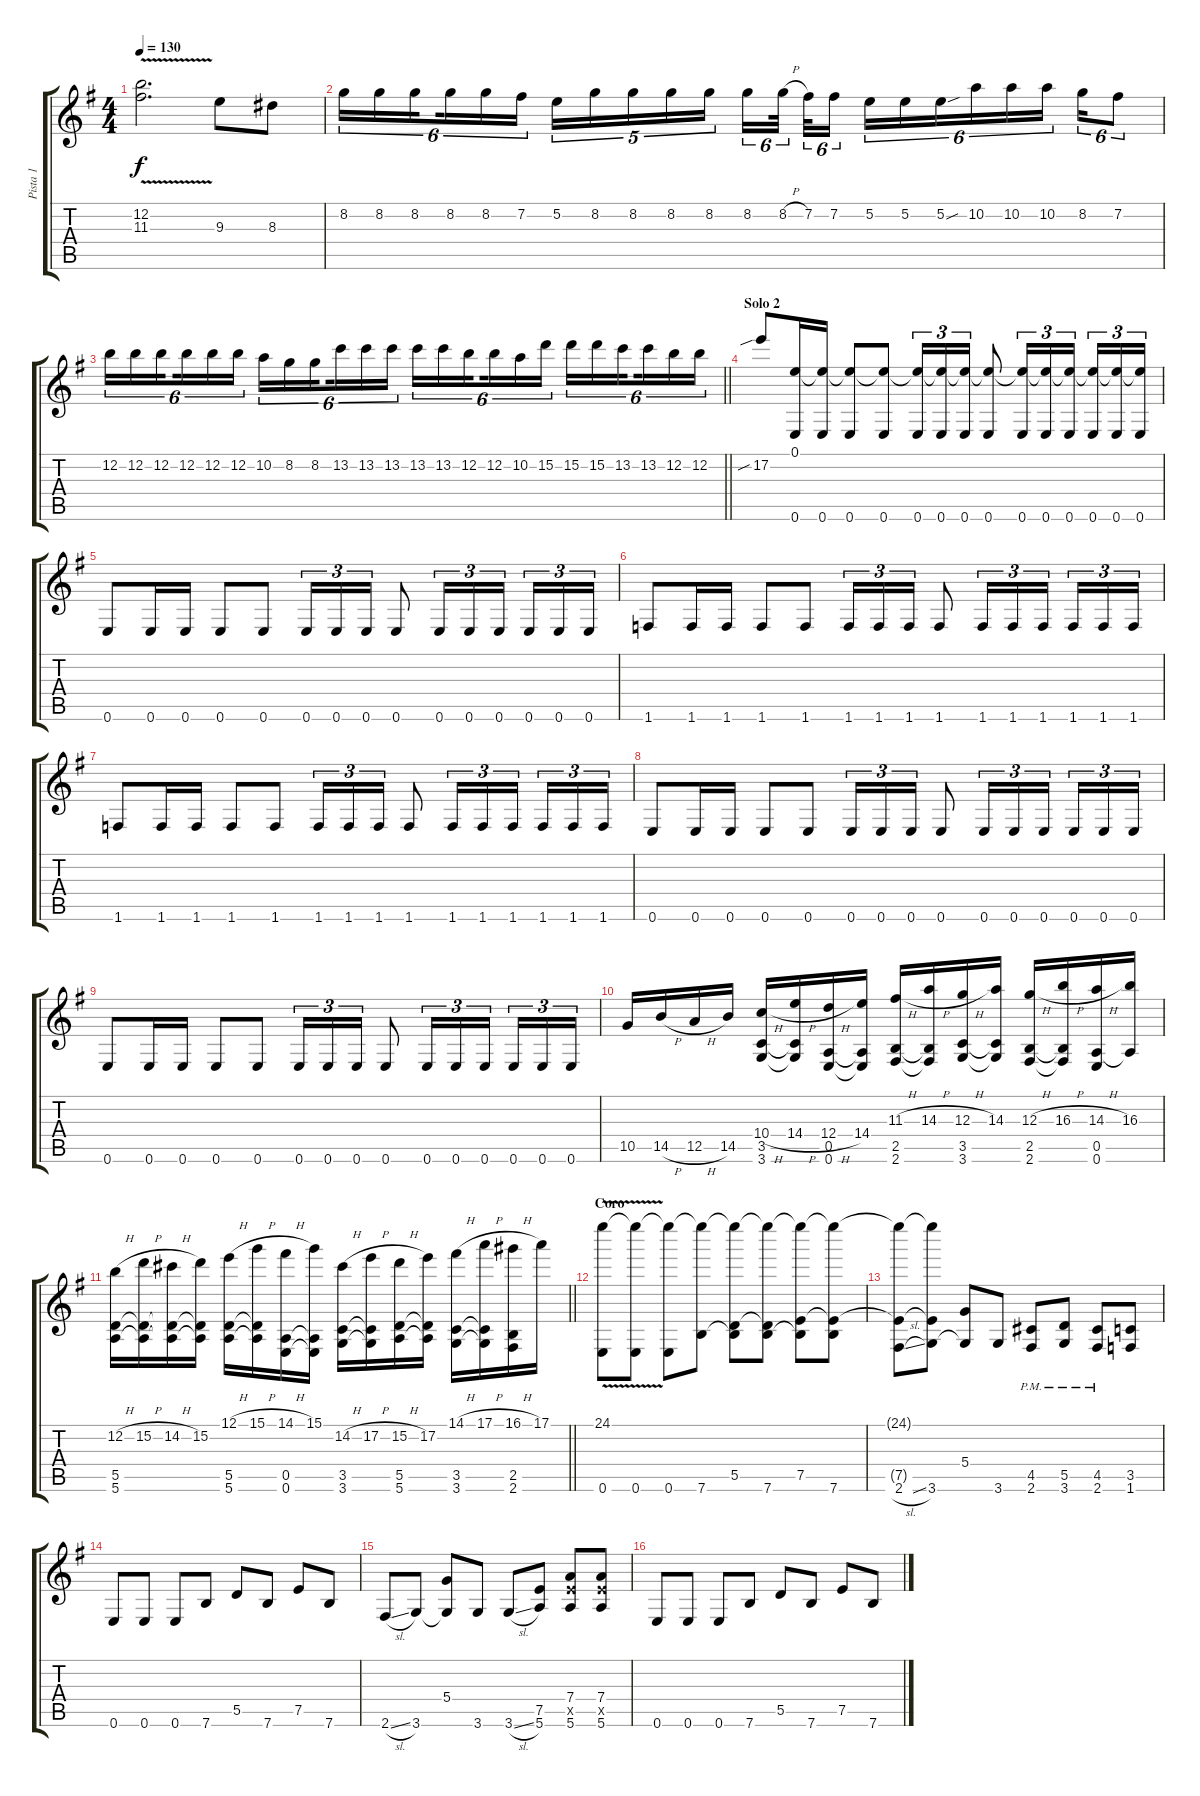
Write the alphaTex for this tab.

\track ("Pista 1" "Pista 1") {instrument distortionguitar}
\staff {score tabs}
\tuning (E4 B3 G3 D3 A2 E2) {hide}
\ts (4 4)
\tempo 130
\clef g2
\ks g
(12.2{v} 11.3{v}).2{d dy f} 9.3.8 8.3.8 |
8.2.16{tu (6 4)} 8.2.16{tu (6 4)} 8.2.16{tu (6 4) beam splitsecondary} 8.2.16{tu (6 4)} 8.2.16{tu (6 4)} 7.2.16{tu (6 4)} 5.2.16{tu (5 4)} 8.2.16{tu (5 4)} 8.2.16{tu (5 4)} 8.2.16{tu (5 4)} 8.2.16{tu (5 4)} 8.2.16{tu (6 4)} 8.2{h}.32{tu (6 4) beam splitsecondary} 7.2.32{tu (6 4)} 7.2.16{tu (6 4) beam splitsecondary} 5.2.16{tu (6 4)} 5.2.16{tu (6 4)} 5.2{sou}.16{tu (6 4)} 10.2.16{tu (6 4)} 10.2.16{tu (6 4)} 10.2.16{tu (6 4) beam splitsecondary} 8.2.16{tu (6 4)} 7.2.8{tu (6 4)} |
\barLineRight lightlight
12.2.16{tu (6 4)} 12.2.16{tu (6 4)} 12.2.16{tu (6 4) beam splitsecondary} 12.2.16{tu (6 4)} 12.2.16{tu (6 4)} 12.2.16{tu (6 4)} 10.2.16{tu (6 4)} 8.2.16{tu (6 4)} 8.2.16{tu (6 4) beam splitsecondary} 13.2.16{tu (6 4)} 13.2.16{tu (6 4)} 13.2.16{tu (6 4)} 13.2.16{tu (6 4)} 13.2.16{tu (6 4)} 12.2.16{tu (6 4) beam splitsecondary} 12.2.16{tu (6 4)} 10.2.16{tu (6 4)} 15.2.16{tu (6 4)} 15.2.16{tu (6 4)} 15.2.16{tu (6 4)} 13.2.16{tu (6 4) beam splitsecondary} 13.2.16{tu (6 4)} 12.2.16{tu (6 4)} 12.2.16{tu (6 4)} |
\section ("" "Solo 2")
17.2{sib}.8 (0.1 0.6).16 (0.1{t} 0.6).16 (0.1{t} 0.6).8 (0.1{t} 0.6).8 (0.1{t} 0.6).16{tu (3 2)} (0.1{t} 0.6).16{tu (3 2)} (0.1{t} 0.6).16{tu (3 2)} (0.1{t} 0.6).8 (0.1{t} 0.6).16{tu (3 2)} (0.1{t} 0.6).16{tu (3 2)} (0.1{t} 0.6).16{tu (3 2) beam splitsecondary} (0.1{t} 0.6).16{tu (3 2)} (0.1{t} 0.6).16{tu (3 2)} (0.1{t} 0.6).16{tu (3 2)} |
0.6.8 0.6.16 0.6.16 0.6.8 0.6.8 0.6.16{tu (3 2)} 0.6.16{tu (3 2)} 0.6.16{tu (3 2)} 0.6.8 0.6.16{tu (3 2)} 0.6.16{tu (3 2)} 0.6.16{tu (3 2) beam splitsecondary} 0.6.16{tu (3 2)} 0.6.16{tu (3 2)} 0.6.16{tu (3 2)} |
1.6.8 1.6.16 1.6.16 1.6.8 1.6.8 1.6.16{tu (3 2)} 1.6.16{tu (3 2)} 1.6.16{tu (3 2)} 1.6.8 1.6.16{tu (3 2)} 1.6.16{tu (3 2)} 1.6.16{tu (3 2) beam splitsecondary} 1.6.16{tu (3 2)} 1.6.16{tu (3 2)} 1.6.16{tu (3 2)} |
1.6.8 1.6.16 1.6.16 1.6.8 1.6.8 1.6.16{tu (3 2)} 1.6.16{tu (3 2)} 1.6.16{tu (3 2)} 1.6.8 1.6.16{tu (3 2)} 1.6.16{tu (3 2)} 1.6.16{tu (3 2) beam splitsecondary} 1.6.16{tu (3 2)} 1.6.16{tu (3 2)} 1.6.16{tu (3 2)} |
0.6.8 0.6.16 0.6.16 0.6.8 0.6.8 0.6.16{tu (3 2)} 0.6.16{tu (3 2)} 0.6.16{tu (3 2)} 0.6.8 0.6.16{tu (3 2)} 0.6.16{tu (3 2)} 0.6.16{tu (3 2) beam splitsecondary} 0.6.16{tu (3 2)} 0.6.16{tu (3 2)} 0.6.16{tu (3 2)} |
0.6.8 0.6.16 0.6.16 0.6.8 0.6.8 0.6.16{tu (3 2)} 0.6.16{tu (3 2)} 0.6.16{tu (3 2)} 0.6.8 0.6.16{tu (3 2)} 0.6.16{tu (3 2)} 0.6.16{tu (3 2) beam splitsecondary} 0.6.16{tu (3 2)} 0.6.16{tu (3 2)} 0.6.16{tu (3 2)} |
10.5.16 14.5{h}.16 12.5{h}.16 14.5.16 (10.4{h} 3.5 3.6).16 (14.4{h} 3.5{t} 3.6{t}).16 (12.4{h} 0.5 0.6).16 (14.4 0.5{t} 0.6{t}).16 (11.3{h} 2.5 2.6).16 (14.3{h} 2.5{t} 2.6{t}).16 (12.3{h} 3.5 3.6).16 (14.3 3.5{t} 3.6{t}).16 (12.3{h} 2.5 2.6).16 (16.3{h} 2.5{t} 2.6{t}).16 (14.3{h} 0.5 0.6).16 (16.3 0.5{t}).16 |
\barLineRight lightlight
(12.2{h} 5.5 5.6).16 (15.2{h} 5.5{t} 5.6{t}).16 (14.2{h} 5.5{t} 5.6{t}).16 (15.2 5.5{t} 5.6{t}).16 (12.1{h} 5.5 5.6).16 (15.1{h} 5.5{t} 5.6{t}).16 (14.1{h} 0.5 0.6).16 (15.1 0.5{t} 0.6{t}).16 (14.2{h} 3.5 3.6).16 (17.2{h} 3.5{t} 3.6{t}).16 (15.2{h} 5.5 5.6).16 (17.2 5.5{t} 5.6{t}).16 (14.1{h} 3.5 3.6).16 (17.1{h} 3.5{t} 3.6{t}).16 (16.1{h} 2.5 2.6).16 17.1.16 |
\section ("" "Coro")
(24.1{v} 0.6).8 (24.1{t} 0.6).8 (24.1{t} 0.6).8 (24.1{t} 7.6).8 (24.1{t} 5.5 7.6{t}).8 (24.1{t} 5.5{t} 7.6).8 (24.1{t} 7.5 7.6{t}).8 (24.1{t} 7.5{t} 7.6).8 |
(24.1{t} 7.5{t} 2.6{sl}).8 (24.1{t} 7.5{t} 3.6).8 (5.4 3.6{t}).8 3.6.8 (4.5{pm} 2.6{pm}).8 (5.5{pm} 3.6{pm}).8 (4.5{pm} 2.6{pm}).8 (3.5 1.6).8 |
0.6.8 0.6.8 0.6.8 7.6.8 5.5.8 7.6.8 7.5.8 7.6.8 |
2.6{sl}.8 3.6.8 (5.4 3.6{t}).8 3.6.8 3.6{sl}.8 (7.5 5.6).8 (7.4 7.5{x} 5.6).8 (7.4 7.5{x} 5.6).8 |
0.6.8 0.6.8 0.6.8 7.6.8 5.5.8 7.6.8 7.5.8 7.6.8
